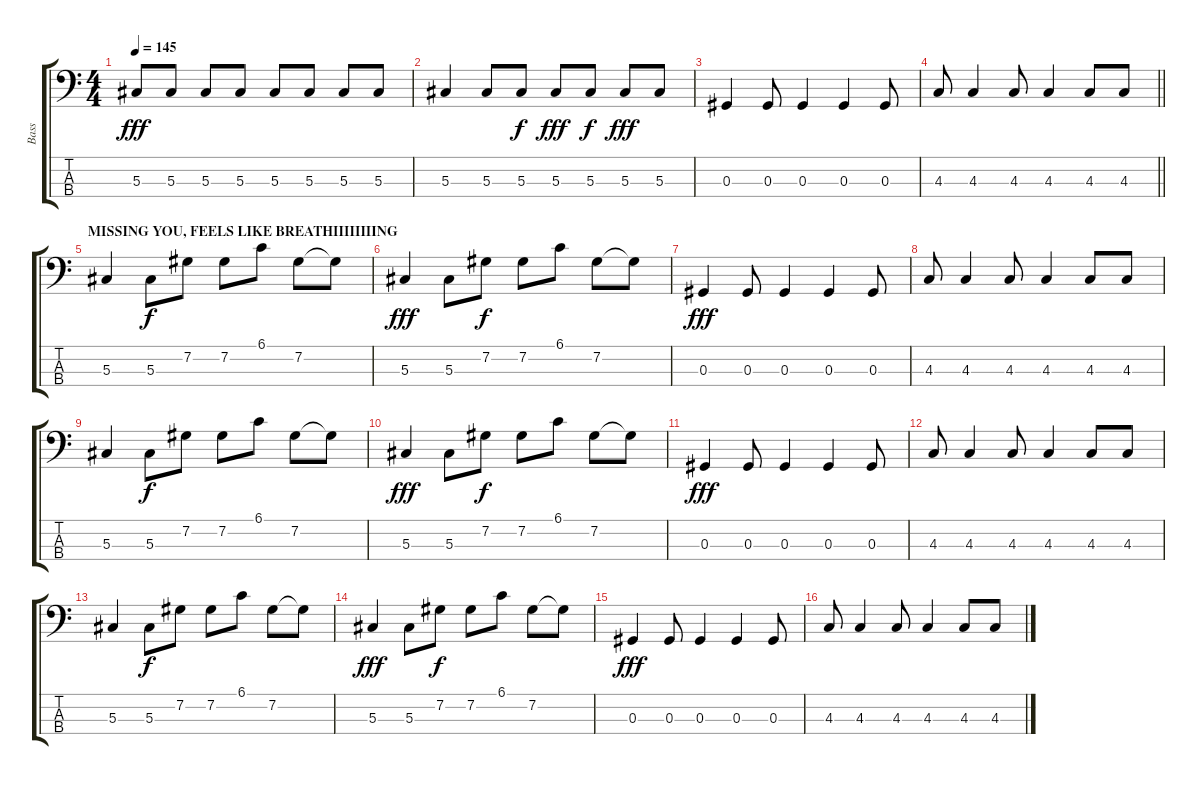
\track ("Bass" "Bass") {instrument electricbasspick}
\staff {score tabs}
\tuning (Gb2 Db2 Ab1 Eb1) {hide}
\ts (4 4)
\tempo 145
\clef f4
\ks c
5.3.8{dy fff} 5.3.8 5.3.8 5.3.8 5.3.8 5.3.8 5.3.8 5.3.8 |
5.3.4 5.3.8 5.3.8{dy f} 5.3.8{dy fff} 5.3.8{dy f} 5.3.8{dy fff} 5.3.8 |
0.3.4 0.3.8 0.3.4 0.3.4 0.3.8 |
\barLineRight lightlight
4.3.8 4.3.4 4.3.8 4.3.4 4.3.8 4.3.8 |
\section ("" "MISSING YOU, FEELS LIKE BREATHIIIIIIIING")
5.3.4 5.3.8{dy f} 7.2.8 7.2.8 6.1.8 7.2.8 7.2{t}.8 |
5.3.4{dy fff} 5.3.8 7.2.8{dy f} 7.2.8 6.1.8 7.2.8 7.2{t}.8 |
0.3.4{dy fff} 0.3.8 0.3.4 0.3.4 0.3.8 |
4.3.8 4.3.4 4.3.8 4.3.4 4.3.8 4.3.8 |
5.3.4 5.3.8{dy f} 7.2.8 7.2.8 6.1.8 7.2.8 7.2{t}.8 |
5.3.4{dy fff} 5.3.8 7.2.8{dy f} 7.2.8 6.1.8 7.2.8 7.2{t}.8 |
0.3.4{dy fff} 0.3.8 0.3.4 0.3.4 0.3.8 |
4.3.8 4.3.4 4.3.8 4.3.4 4.3.8 4.3.8 |
5.3.4 5.3.8{dy f} 7.2.8 7.2.8 6.1.8 7.2.8 7.2{t}.8 |
5.3.4{dy fff} 5.3.8 7.2.8{dy f} 7.2.8 6.1.8 7.2.8 7.2{t}.8 |
0.3.4{dy fff} 0.3.8 0.3.4 0.3.4 0.3.8 |
4.3.8 4.3.4 4.3.8 4.3.4 4.3.8 4.3.8
